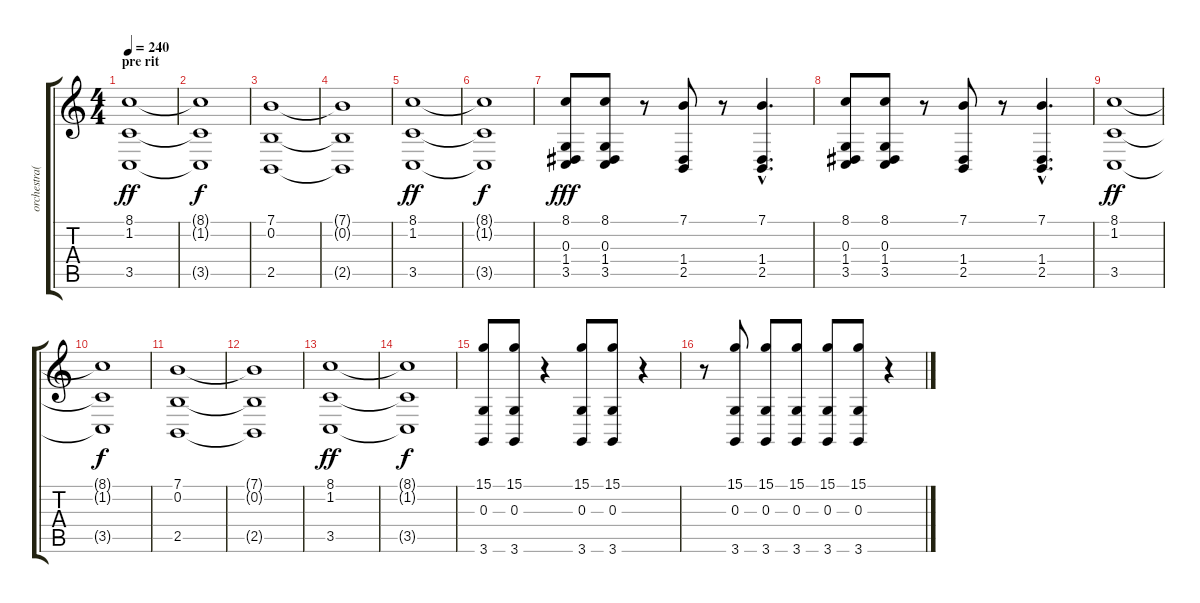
\track ("orchestra(alex stariopoli)" "orchestra(") {instrument stringensemble1}
\staff {score tabs}
\tuning (E4 B3 G3 D3 A2 E2) {hide}
\ts (4 4)
\section ("" "pre rit")
\tempo 240
\clef g2
\ks c
(8.1 1.2 3.5).1{dy ff instrument choiraahs} |
(8.1{t} 1.2{t} 3.5{t}).1{dy f} |
(7.1 0.2 2.5).1 |
(7.1{t} 0.2{t} 2.5{t}).1 |
(8.1 1.2 3.5).1{dy ff} |
(8.1{t} 1.2{t} 3.5{t}).1{dy f} |
(8.1 0.3 1.4 3.5).8{dy fff instrument stringensemble1} (8.1 0.3 1.4 3.5).8 r.8 (7.1 1.4 2.5).8 r.8 (7.1{hac} 1.4{hac} 2.5{hac}).4{d} |
(8.1 0.3 1.4 3.5).8 (8.1 0.3 1.4 3.5).8 r.8 (7.1 1.4 2.5).8 r.8 (7.1{hac} 1.4{hac} 2.5{hac}).4{d} |
(8.1 1.2 3.5).1{dy ff instrument choiraahs} |
(8.1{t} 1.2{t} 3.5{t}).1{dy f} |
(7.1 0.2 2.5).1 |
(7.1{t} 0.2{t} 2.5{t}).1 |
(8.1 1.2 3.5).1{dy ff} |
(8.1{t} 1.2{t} 3.5{t}).1{dy f} |
(15.1 0.3 3.6).8{instrument stringensemble1} (15.1 0.3 3.6).8 r.4 (15.1 0.3 3.6).8 (15.1 0.3 3.6).8 r.4 |
r.8 (15.1 0.3 3.6).8 (15.1 0.3 3.6).8 (15.1 0.3 3.6).8 (15.1 0.3 3.6).8 (15.1 0.3 3.6).8 r.4
